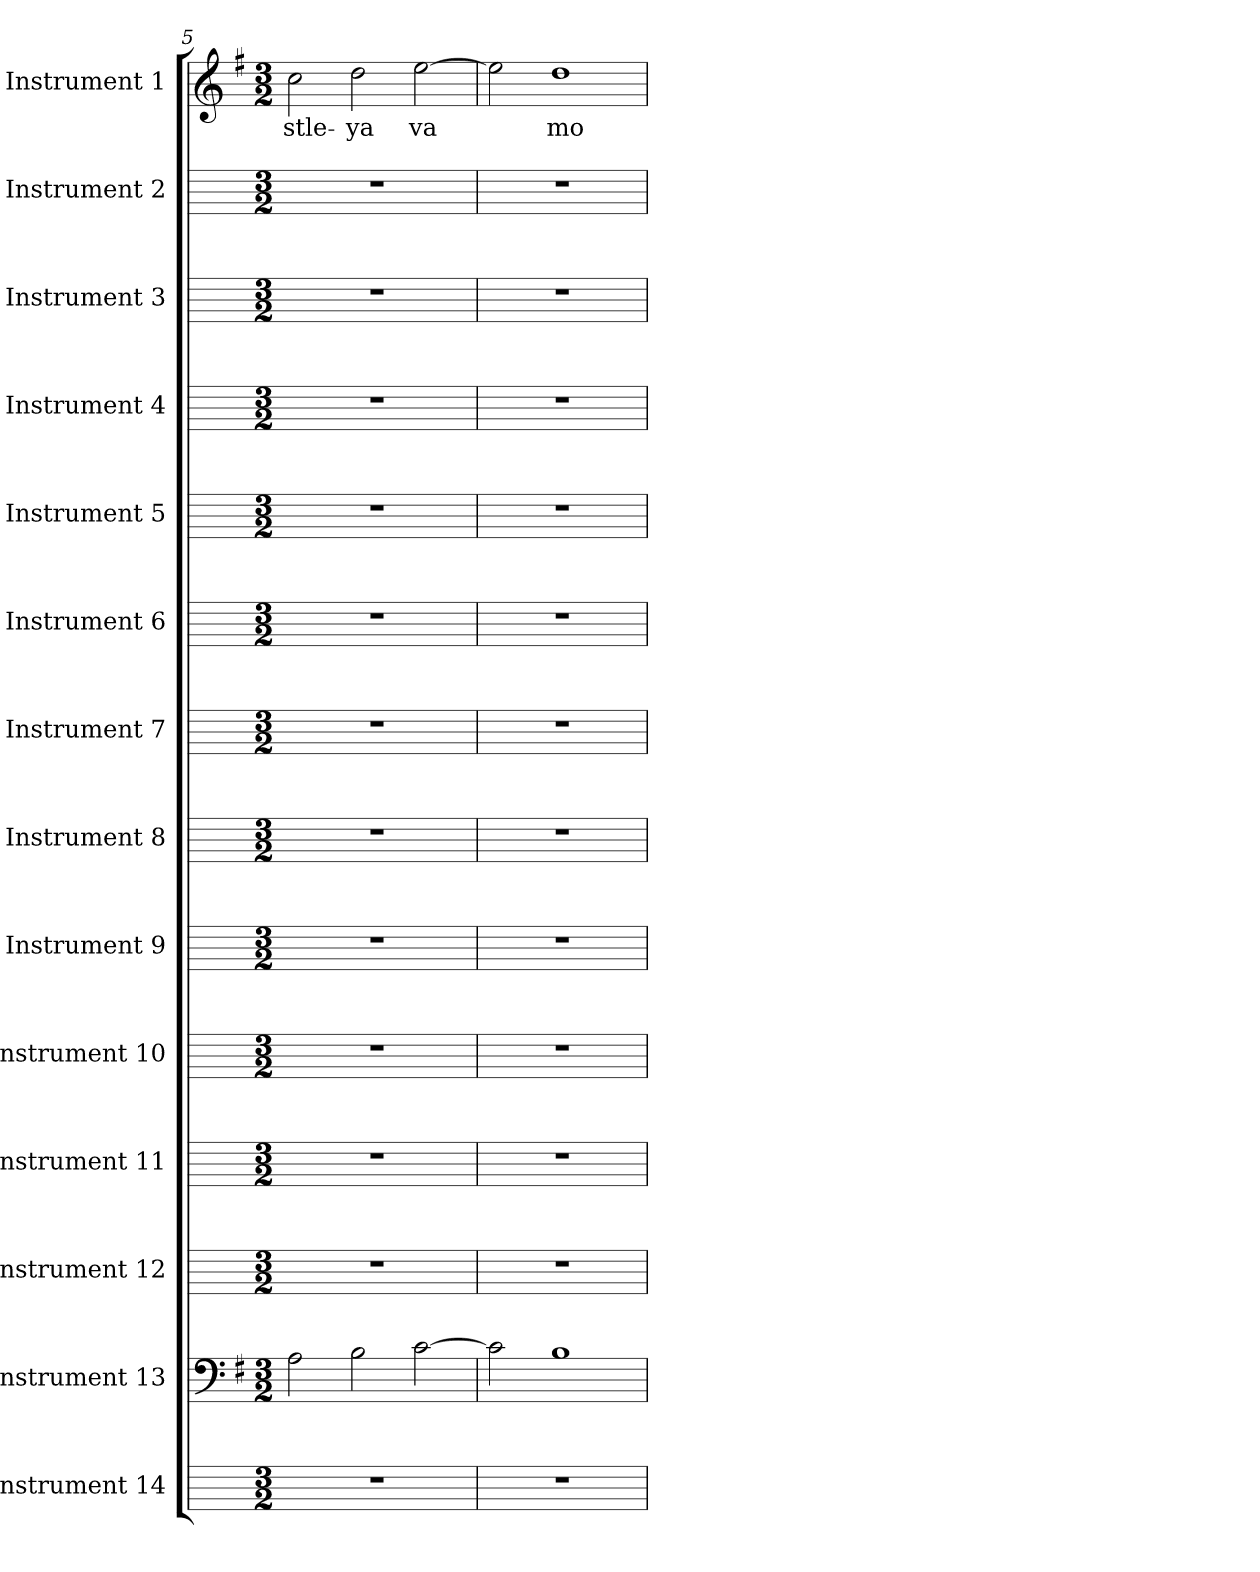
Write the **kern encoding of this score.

**kern	**kern	**kern	**kern	**kern	**kern	**kern	**kern	**kern	**kern	**kern	**kern	**kern	**kern	**text
*part14	*part13	*part12	*part11	*part10	*part9	*part8	*part7	*part6	*part5	*part4	*part3	*part2	*part1	*part1
*staff14	*staff13	*staff12	*staff11	*staff10	*staff9	*staff8	*staff7	*staff6	*staff5	*staff4	*staff3	*staff2	*staff1	*staff1
*I"Instrument 14	*I"Instrument 13	*I"Instrument 12	*I"Instrument 11	*I"Instrument 10	*I"Instrument 9	*I"Instrument 8	*I"Instrument 7	*I"Instrument 6	*I"Instrument 5	*I"Instrument 4	*I"Instrument 3	*I"Instrument 2	*I"Instrument 1	*
*	*clefF4	*	*	*	*	*	*	*	*	*	*	*	*clefG2	*
*k[]	*k[f#]	*k[]	*k[]	*k[]	*k[]	*k[]	*k[]	*k[]	*k[]	*k[]	*k[]	*k[]	*k[f#]	*
*C:	*G:	*C:	*C:	*C:	*C:	*C:	*C:	*C:	*C:	*C:	*C:	*C:	*G:	*
*M3/2	*M3/2	*M3/2	*M3/2	*M3/2	*M3/2	*M3/2	*M3/2	*M3/2	*M3/2	*M3/2	*M3/2	*M3/2	*M3/2	*
=5	=5	=5	=5	=5	=5	=5	=5	=5	=5	=5	=5	=5	=5	=5
!	!	!	!	!	!	!	!	!	!	!	!	!	!	!LO:LY:b:cj
1.r	2A\	1.r	1.r	1.r	1.r	1.r	1.r	1.r	1.r	1.r	1.r	1.r	2cc\	-stle-
!	!	!	!	!	!	!	!	!	!	!	!	!	!	!LO:LY:b:cj
.	2B\	.	.	.	.	.	.	.	.	.	.	.	2dd\	-ya
!	!	!	!	!	!	!	!	!	!	!	!	!	!	!LO:LY:b:cj
.	[>2c\	.	.	.	.	.	.	.	.	.	.	.	[>2ee\	va-
=6	=6	=6	=6	=6	=6	=6	=6	=6	=6	=6	=6	=6	=6	=6
!	!	!	!	!	!	!	!	!	!	!	!	!	!	!LO:LY:b:cj
1.r	2c\]	1.r	1.r	1.r	1.r	1.r	1.r	1.r	1.r	1.r	1.r	1.r	2ee\]	--
!	!	!	!	!	!	!	!	!	!	!	!	!	!	!LO:LY:b:cj
.	1B	.	.	.	.	.	.	.	.	.	.	.	1dd	-mo
=	=	=	=	=	=	=	=	=	=	=	=	=	=	=
*-	*-	*-	*-	*-	*-	*-	*-	*-	*-	*-	*-	*-	*-	*-
